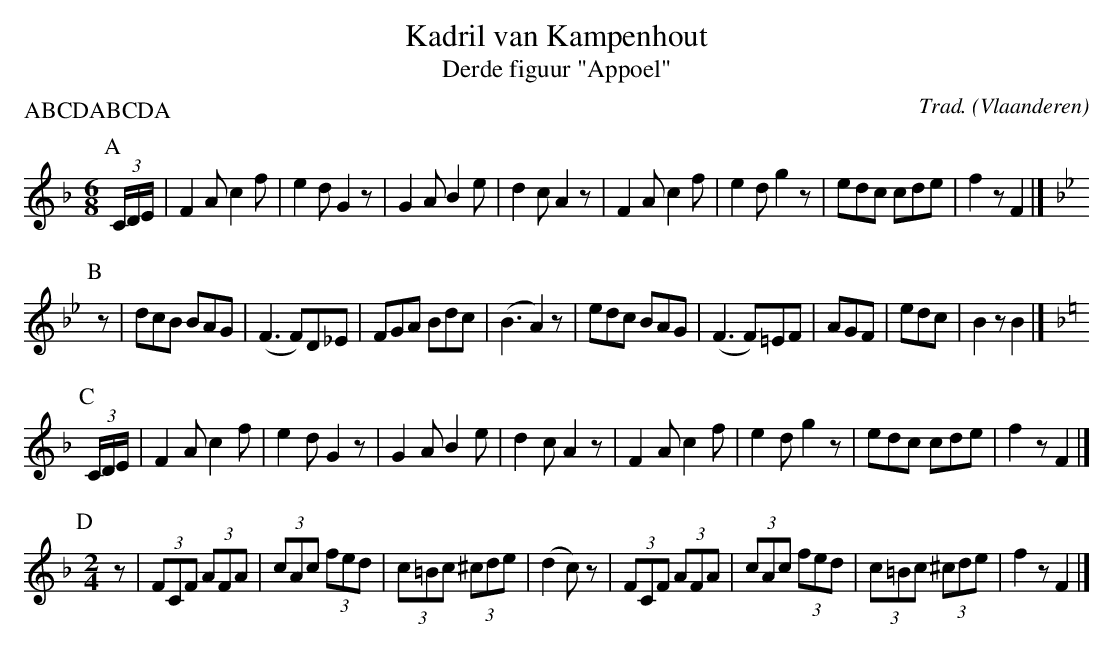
X:1
T:Kadril van Kampenhout
T:Derde figuur "Appoel"
C:Trad.
O:Vlaanderen
P:ABCDABCDA
L:1/8
M:6/8
K:F
P:A
(3C/D/E/ | F2 A c2 f | e2 d G2 z | G2 A B2 e | d2 c A2 z | F2 A c2 f | e2 d g2 z | edc cde | f2 z F2 |]
P:B
K:Bb
z | dcB BAG | (F3 F)D_E | FGA Bdc | (B3 A2) z | edc BAG | (F3 F)=EF | AGF | edc | B2 z B2 |]
P:C
K:F
(3C/D/E/ | F2 A c2 f | e2 d G2 z | G2 A B2 e | d2 c A2 z | F2 A c2 f | e2 d g2 z | edc cde | f2 z F2 |]
P:D
M:2/4
L:1/8
z| (3FCF (3AFA | (3cAc (3fed | (3c=Bc (3^cde | (d2 c) z |(3FCF (3AFA | (3cAc (3fed | (3c=Bc (3^cde | f2 z F2 |]
